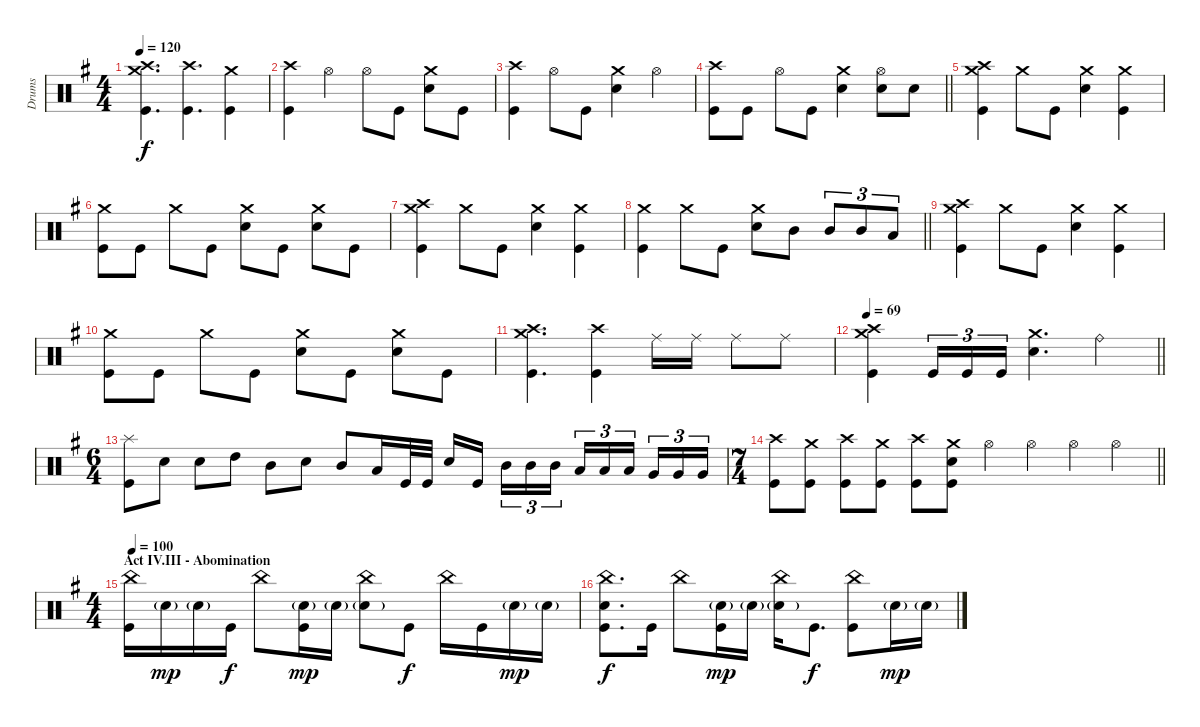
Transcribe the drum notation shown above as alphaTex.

\track ("Drums" "Drums") {instrument percussion}
\staff
\articulation defaults
\ts (4 4)
\tempo 120
\clef neutral
\ks eminor
("Crash medium (hit)" "Crash high (hit)" "Kick (hit)").4{d dy f} ("Crash high (hit)" "Kick (hit)").4{d} ("Crash medium (hit)" "Kick (hit)").4 |
("Crash high (hit)" "Kick (hit)").4 "Hi-Hat (open)".4 "Hi-Hat (open)".8 "Kick (hit)".8 ("Crash medium (hit)" "Electric Snare (hit)").8 "Kick (hit)".8 |
("Crash high (hit)" "Kick (hit)").4 "Hi-Hat (open)".8 "Kick (hit)".8 ("Crash medium (hit)" "Electric Snare (hit)").4 "Hi-Hat (open)".4 |
\barLineRight lightlight
("Crash high (hit)" "Kick (hit)").8 "Kick (hit)".8 "Hi-Hat (open)".8 "Kick (hit)".8 ("Crash medium (hit)" "Electric Snare (hit)").4 ("Hi-Hat (open)" "Electric Snare (hit)").8 "Electric Snare (hit)".8 |
("Crash high (hit)" "Crash medium (hit)" "Kick (hit)").4 "Crash medium (hit)".8 "Kick (hit)".8 ("Crash medium (hit)" "Electric Snare (hit)").4 ("Crash medium (hit)" "Kick (hit)").4 |
("Crash medium (hit)" "Kick (hit)").8 "Kick (hit)".8 "Crash medium (hit)".8 "Kick (hit)".8 ("Crash medium (hit)" "Electric Snare (hit)").8 "Kick (hit)".8 ("Crash medium (hit)" "Electric Snare (hit)").8 "Kick (hit)".8 |
("Crash high (hit)" "Crash medium (hit)" "Kick (hit)").4 "Crash medium (hit)".8 "Kick (hit)".8 ("Crash medium (hit)" "Electric Snare (hit)").4 ("Crash medium (hit)" "Kick (hit)").4 |
\barLineRight lightlight
("Crash medium (hit)" "Kick (hit)").4 "Crash medium (hit)".8 "Kick (hit)".8 ("Crash medium (hit)" "Electric Snare (hit)").8 "Mid Tom (hit)".8 "Mid Tom (hit)".8{tu (3 2)} "Mid Tom (hit)".8{tu (3 2)} "Low Tom (hit)".8{tu (3 2)} |
("Crash high (hit)" "Crash medium (hit)" "Kick (hit)").4 "Crash medium (hit)".8 "Kick (hit)".8 ("Crash medium (hit)" "Electric Snare (hit)").4 ("Crash medium (hit)" "Kick (hit)").4 |
("Crash medium (hit)" "Kick (hit)").8 "Kick (hit)".8 "Crash medium (hit)".8 "Kick (hit)".8 ("Crash medium (hit)" "Electric Snare (hit)").8 "Kick (hit)".8 ("Crash medium (hit)" "Electric Snare (hit)").8 "Kick (hit)".8 |
("Crash medium (hit)" "Crash high (hit)" "Kick (hit)").4{d} ("Crash high (hit)" "Kick (hit)").4 "Ride (middle)".16 "Ride (middle)".16 "Ride (middle)".8 "Ride (middle)".8 |
\tempo 69
\barLineRight lightlight
("Crash high (hit)" "Crash medium (hit)" "Kick (hit)").4 "Kick (hit)".16{tu (3 2)} "Kick (hit)".16{tu (3 2)} "Kick (hit)".16{tu (3 2)} ("Crash medium (hit)" "Electric Snare (hit)").4{d} "Ride (bell)".4 |
\ts (6 4)
("Splash (hit)" "Kick (hit)").8{volume 15} "Electric Snare (hit)".8 "Electric Snare (hit)".8 "High Tom (hit)".8 "Mid Tom (hit)".8 "Electric Snare (hit)".8 "Mid Tom (hit)".8 "Low Tom (hit)".16 "Kick (hit)".32 "Kick (hit)".32 "Electric Snare (hit)".16 "Kick (hit)".16{beam splitsecondary} "Mid Tom (hit)".16{tu (3 2)} "Mid Tom (hit)".16{tu (3 2)} "Mid Tom (hit)".16{tu (3 2) beam splitsecondary} "Low Tom (hit)".16{tu (3 2)} "Low Tom (hit)".16{tu (3 2)} "Low Tom (hit)".16{tu (3 2) beam splitsecondary} "Very Low Tom (hit)".16{tu (3 2)} "Very Low Tom (hit)".16{tu (3 2)} "Very Low Tom (hit)".16{tu (3 2)} |
\ts (7 4)
\barLineRight lightlight
("Crash high (hit)" "Kick (hit)").8 ("Crash medium (hit)" "Kick (hit)").8 ("Crash high (hit)" "Kick (hit)").8 ("Crash medium (hit)" "Kick (hit)").8 ("Crash high (hit)" "Kick (hit)").8 ("Crash medium (hit)" "Electric Snare (hit)" "Kick (hit)").8 "Hi-Hat (open)".4 "Hi-Hat (open)".4 "Hi-Hat (open)".4 "Hi-Hat (open)".4 |
\ts (4 4)
\section ("" "Act IV.III - Abomination")
\tempo 100
("China (hit)" "Kick (hit)").16 "Electric Snare (hit)"{g}.16{dy mp} "Electric Snare (hit)"{g}.16 "Kick (hit)".16{dy f} "China (hit)".8 ("Electric Snare (hit)"{g} "Kick (hit)").16{dy mp} "Electric Snare (hit)"{g}.16 ("China (hit)" "Electric Snare (hit)"{g}).8 "Kick (hit)".8{dy f} "China (hit)".16 "Kick (hit)".16 "Electric Snare (hit)"{g}.16{dy mp} "Electric Snare (hit)"{g}.16 |
("China (hit)" "Electric Snare (hit)" "Kick (hit)").8{d dy f} "Kick (hit)".16 "China (hit)".8 ("Electric Snare (hit)"{g} "Kick (hit)").16{dy mp} "Electric Snare (hit)"{g}.16 ("China (hit)" "Electric Snare (hit)"{g}).16 "Kick (hit)".8{d dy f} ("China (hit)" "Kick (hit)").8 "Electric Snare (hit)"{g}.16{dy mp} "Electric Snare (hit)"{g}.16
